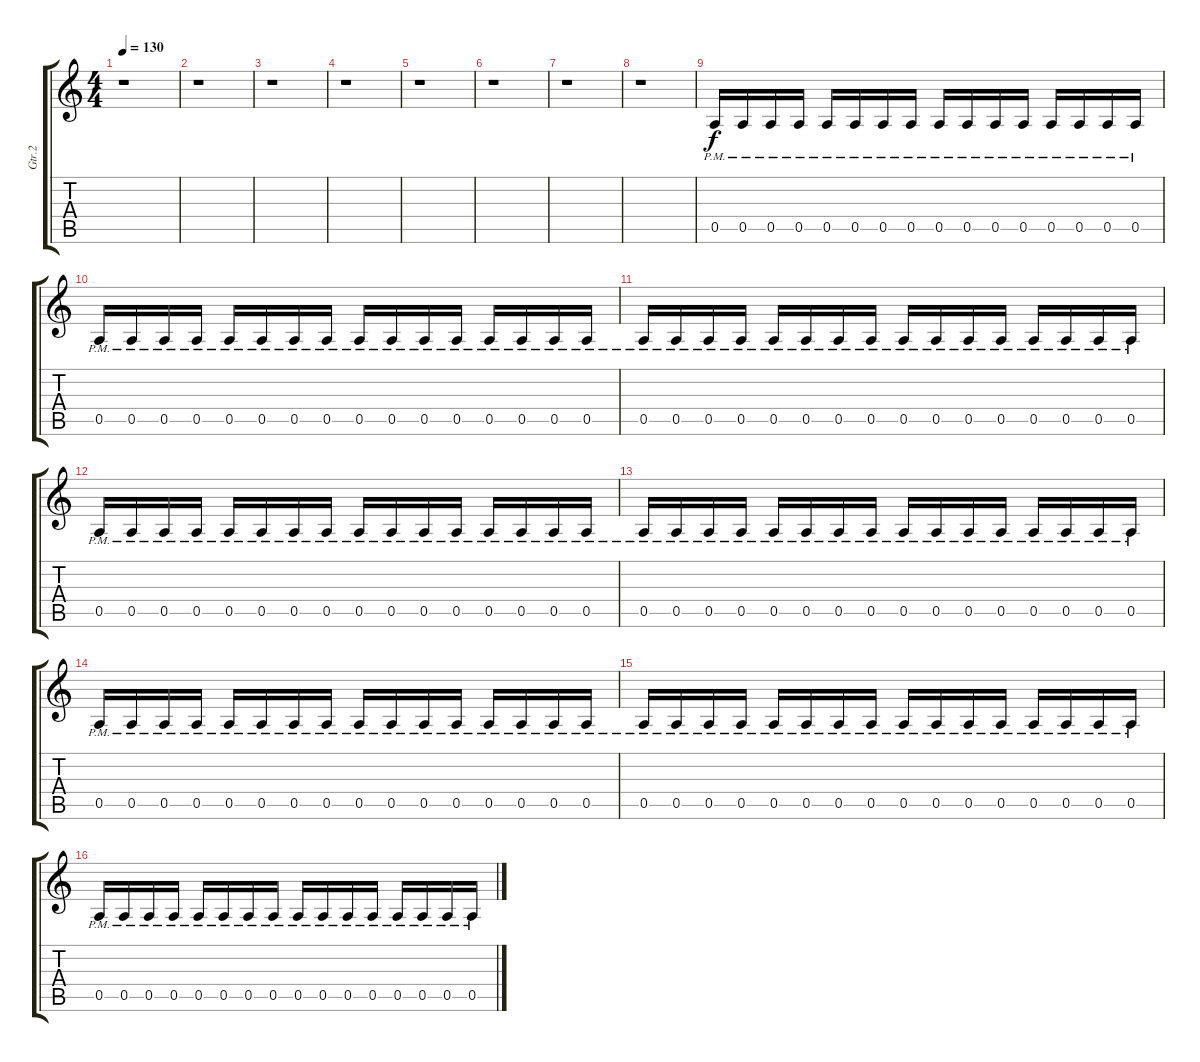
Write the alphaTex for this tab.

\track ("Gtr.2" "Gtr.2") {instrument overdrivenguitar}
\staff {score tabs}
\tuning (E4 B3 G3 D3 A2 E2) {hide}
\ts (4 4)
\tempo 130
\clef g2
\ks c
r.1{dy f} |
r.1 |
r.1 |
r.1 |
r.1 |
r.1 |
r.1 |
r.1 |
0.5{pm}.16 0.5{pm}.16 0.5{pm}.16 0.5{pm}.16 0.5{pm}.16 0.5{pm}.16 0.5{pm}.16 0.5{pm}.16 0.5{pm}.16 0.5{pm}.16 0.5{pm}.16 0.5{pm}.16 0.5{pm}.16 0.5{pm}.16 0.5{pm}.16 0.5{pm}.16 |
0.5{pm}.16 0.5{pm}.16 0.5{pm}.16 0.5{pm}.16 0.5{pm}.16 0.5{pm}.16 0.5{pm}.16 0.5{pm}.16 0.5{pm}.16 0.5{pm}.16 0.5{pm}.16 0.5{pm}.16 0.5{pm}.16 0.5{pm}.16 0.5{pm}.16 0.5{pm}.16 |
0.5{pm}.16 0.5{pm}.16 0.5{pm}.16 0.5{pm}.16 0.5{pm}.16 0.5{pm}.16 0.5{pm}.16 0.5{pm}.16 0.5{pm}.16 0.5{pm}.16 0.5{pm}.16 0.5{pm}.16 0.5{pm}.16 0.5{pm}.16 0.5{pm}.16 0.5{pm}.16 |
0.5{pm}.16 0.5{pm}.16 0.5{pm}.16 0.5{pm}.16 0.5{pm}.16 0.5{pm}.16 0.5{pm}.16 0.5{pm}.16 0.5{pm}.16 0.5{pm}.16 0.5{pm}.16 0.5{pm}.16 0.5{pm}.16 0.5{pm}.16 0.5{pm}.16 0.5{pm}.16 |
0.5{pm}.16 0.5{pm}.16 0.5{pm}.16 0.5{pm}.16 0.5{pm}.16 0.5{pm}.16 0.5{pm}.16 0.5{pm}.16 0.5{pm}.16 0.5{pm}.16 0.5{pm}.16 0.5{pm}.16 0.5{pm}.16 0.5{pm}.16 0.5{pm}.16 0.5{pm}.16 |
0.5{pm}.16 0.5{pm}.16 0.5{pm}.16 0.5{pm}.16 0.5{pm}.16 0.5{pm}.16 0.5{pm}.16 0.5{pm}.16 0.5{pm}.16 0.5{pm}.16 0.5{pm}.16 0.5{pm}.16 0.5{pm}.16 0.5{pm}.16 0.5{pm}.16 0.5{pm}.16 |
0.5{pm}.16 0.5{pm}.16 0.5{pm}.16 0.5{pm}.16 0.5{pm}.16 0.5{pm}.16 0.5{pm}.16 0.5{pm}.16 0.5{pm}.16 0.5{pm}.16 0.5{pm}.16 0.5{pm}.16 0.5{pm}.16 0.5{pm}.16 0.5{pm}.16 0.5{pm}.16 |
0.5{pm}.16 0.5{pm}.16 0.5{pm}.16 0.5{pm}.16 0.5{pm}.16 0.5{pm}.16 0.5{pm}.16 0.5{pm}.16 0.5{pm}.16 0.5{pm}.16 0.5{pm}.16 0.5{pm}.16 0.5{pm}.16 0.5{pm}.16 0.5{pm}.16 0.5{pm}.16
